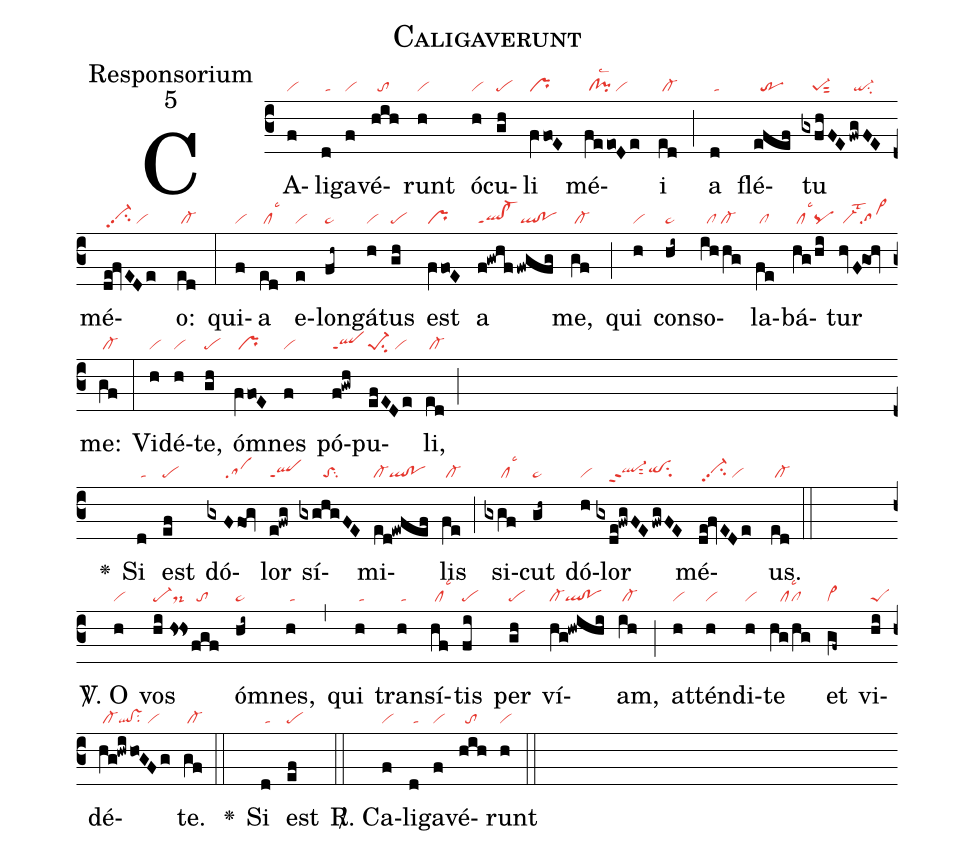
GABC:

name:Caligaverunt;
office-part:Responsorium;
mode:5;
nabc-lines: 1;
%%
(c3) CA(f|vi)li(d|/ta)ga(f|vi)vé(hih|//to)runt(h|vi) ó(h|vi)cu(gh|pe)li(fVfo!E|pr) mé(feeo!De|/cl!pilsc2/vi)i(ed|/cl-) (;)
a(d|/ta) flé(efef|//tr)tu(gxfhFE|///pe-1sut2|/fwgFE|/qi-su2) mé(de!fvEDe//|/vi-hhpp2su2/vi)o:(ed|/cl-) (:)
qui(f|vi)a(ed|/cllsc3) e(e|vi)lon(fh~|pe~)gá(h|vi)tus(gh|pe) est(fVfo!E|pr) a(f!gwhf/fwgfg|ql!cl-ppt1ql!po) me,(gf|/cl-) (;)
qui(h|vi) con(hi~|pe~)so(ihhg|//cl/cl-)la(fe|/cl)bá(hg/hi|/cllsc3pq)tur(hvF!go!hv|/vi-lst3``sa>) me:(gf|/cl-) (:)
Vi(h|vi)dé(h|vi)te,(gh|pe) ó(fVfo!E|/pr)mnes(f|vi) pó(f!gwh|qlppt1)pu(efEDe|pe-1su2/vi)li,(ed|/cl-) (;Z)

<v>\greheightstar</v>() Si(d|/ta) est(ef|pe) dó(gxFfo!gv|//////sa)lor(e!fwg|qlppt1) sí(gxghgFE|///////toSsu2)mi(ed!ewfef|cl-ql!po)lis(fe|/cl-) (;)
si(gxgf|/////cllsc3)cut(gh~|pe~) dó(h|vi)lor(gxde!fwgFE/fwgFE|////ql-hhppt2sut2qihhsu2) mé(de!fvEDe//|/vi-hhpp2su2/vi)us.(ed|/cl-) (::Z)

<sp>V/</sp>. O(h|vi) vos(hi//hs!hs/fgf|pe-ds-///to) ó(hi~|pe~)mnes,(h|/ta) (,) qui(h|/ta) tran(h|/ta)sí(hf|/cllsc3)tis(fi|pe) per(gh|pe) ví(hg!hwihi|cl-ql!po)am,(ih|/cl-) (;)
at(h|vi)tén(h|vi)di(h|vi)te(hg/hg|///cllsc3``cl) et(gf~|cl~) vi(hi|peS)dé(hg!hwiho!GFg|/cl-ql!vssu2/vi)te.(gf|/cl-) (::)

<v>\greheightstar</v>() Si(d|/ta) est(ef|pe) (::)

<sp>R/</sp>. Ca(f|vi)li(d|/ta)ga(f|vi)vé(hih|//to)runt(h|vi) (::)
